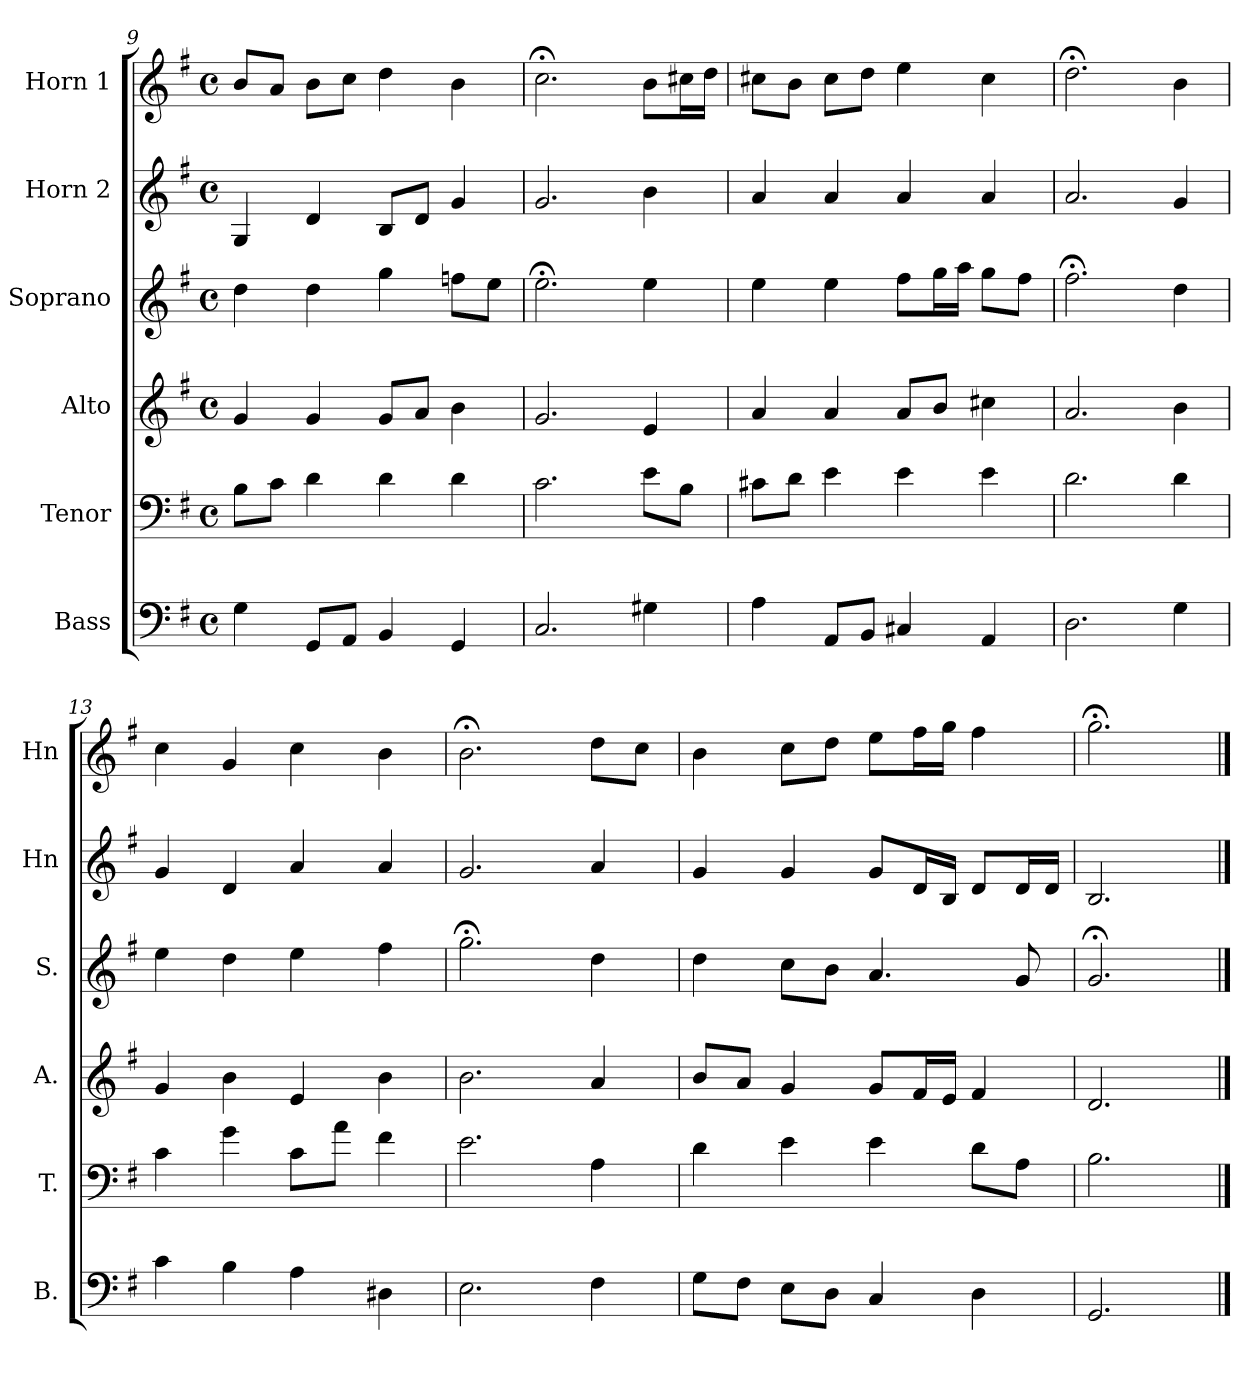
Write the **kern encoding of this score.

**kern	**kern	**kern	**kern	**kern	**kern
*part6	*part5	*part4	*part3	*part2	*part1
*staff6	*staff5	*staff4	*staff3	*staff2	*staff1
*I"Bass	*I"Tenor	*I"Alto	*I"Soprano	*I"Horn 2	*I"Horn 1
*I'B.	*I'T.	*I'A.	*I'S.	*I'Hn	*I'Hn
*clefF4	*clefF4	*clefG2	*clefG2	*clefG2	*clefG2
*	*	*	*	*ITrd4c7	*ITrd4c7
*k[f#]	*k[f#]	*k[f#]	*k[f#]	*k[]	*k[]
*G:	*G:	*G:	*G:	*C:	*C:
*M4/4	*M4/4	*M4/4	*M4/4	*M4/4	*M4/4
*met(c)	*met(c)	*met(c)	*met(c)	*met(c)	*met(c)
=9	=9	=9	=9	=9	=9
4G\	8B\L	4g/	4dd\	4C/	8e/L
.	8c\J	.	.	.	8d/J
8GG/L	4d\	4g/	4dd\	4G/	8e\L
8AA/J	.	.	.	.	8f\J
4BB/	4d\	8g/L	4gg\	8E/L	4g\
.	.	8a/J	.	8G/J	.
4GG/	4d\	4b\	8ffn\L	4c/	4e\
.	.	.	8ee\J	.	.
=10	=10	=10	=10	=10	=10
2.C/	2.c\	2.g/	2.ee;<\	2.c/	2.f;<\
4G#X\	8e\L	4e/	4ee\	4e\	8e\L
.	8B\J	.	.	.	16f#X\L
.	.	.	.	.	16g\JJ
=11	=11	=11	=11	=11	=11
4A\	8c#X\L	4a/	4ee\	4d/	8f#X\L
.	8d\J	.	.	.	8e\J
8AA/L	4e\	4a/	4ee\	4d/	8f#\L
8BB/J	.	.	.	.	8g\J
4C#X/	4e\	8a/L	8ff#\L	4d/	4a\
.	.	8b/J	16gg\L	.	.
.	.	.	16aa\JJ	.	.
4AA/	4e\	4cc#X\	8gg\L	4d/	4f#\
.	.	.	8ff#\J	.	.
!!LO:LB:g=z
=12	=12	=12	=12	=12	=12
2.D\	2.d\	2.a/	2.ff#;<\	2.d/	2.g;<\
4G\	4d\	4b\	4dd\	4c/	4e\
=13	=13	=13	=13	=13	=13
4c\	4c\	4g/	4ee\	4c/	4f\
4B\	4g\	4b\	4dd\	4G/	4c/
4A\	8c\L	4e/	4ee\	4d/	4f\
.	8a\J	.	.	.	.
4D#X\	4f#\	4b\	4ff#\	4d/	4e\
=14	=14	=14	=14	=14	=14
2.E\	2.e\	2.b\	2.gg;<\	2.c/	2.e;<\
4F#\	4A\	4a/	4dd\	4d/	8g\L
.	.	.	.	.	8f\J
=15	=15	=15	=15	=15	=15
8G\L	4d\	8b/L	4dd\	4c/	4e\
8F#\J	.	8a/J	.	.	.
8E\L	4e\	4g/	8cc\L	4c/	8f\L
8D\J	.	.	8b\J	.	8g\J
4C/	4e\	8g/L	4.a/	8c/L	8a\L
.	.	16f#/L	.	16G/L	16b\L
.	.	16e/JJ	.	16E/JJ	16cc\JJ
4D\	8d\L	4f#/	.	8G/L	4b\
.	8A\J	.	8g/	16G/L	.
.	.	.	.	16G/JJ	.
=16	=16	=16	=16	=16	=16
2.GG/	2.B\	2.d/	2.g;</	2.E/	2.cc;<\
==	==	==	==	==	==
*-	*-	*-	*-	*-	*-
